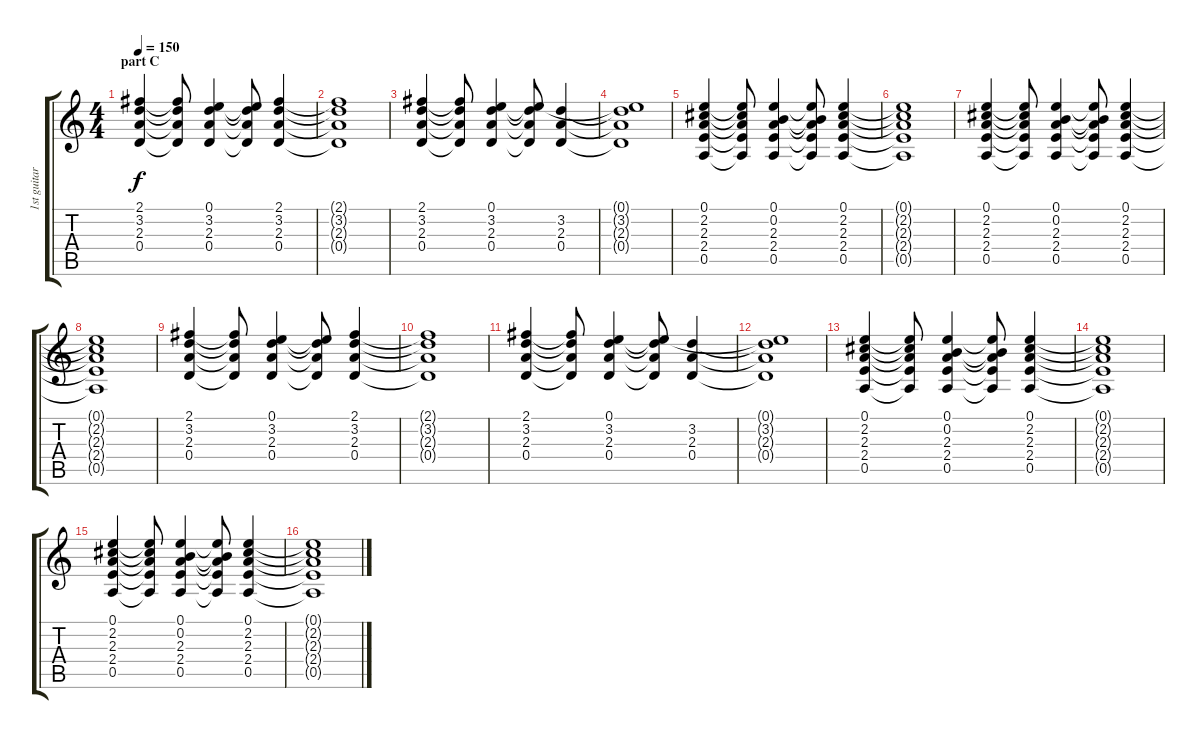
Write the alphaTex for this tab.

\track ("1st guitar" "1st guitar") {instrument acousticguitarsteel}
\staff {score tabs}
\tuning (E4 B3 G3 D3 A2 E2) {hide}
\ts (4 4)
\section ("" "part C")
\tempo 150
\clef g2
\ks c
(2.1 3.2 2.3 0.4).4{dy f} (2.1{t} 3.2{t} 2.3{t} 0.4{t}).8 (0.1 3.2 2.3 0.4).4 (0.1{t} 3.2{t} 2.3{t} 0.4{t}).8 (2.1 3.2 2.3 0.4).4 |
(2.1{t} 3.2{t} 2.3{t} 0.4{t}).1 |
(2.1 3.2 2.3 0.4).4 (2.1{t} 3.2{t} 2.3{t} 0.4{t}).8 (0.1 3.2 2.3 0.4).4 (0.1{t} 3.2{t} 2.3{t} 0.4{t}).8 (3.2 2.3 0.4).4 |
(0.1{t} 3.2{t} 2.3{t} 0.4{t}).1 |
(0.1 2.2 2.3 2.4 0.5).4 (0.1{t} 2.2{t} 2.3{t} 2.4{t} 0.5{t}).8 (0.1 0.2 2.3 2.4 0.5).4 (0.1{t} 0.2{t} 2.3{t} 2.4{t} 0.5{t}).8 (0.1 2.2 2.3 2.4 0.5).4 |
(0.1{t} 2.2{t} 2.3{t} 2.4{t} 0.5{t}).1 |
(0.1 2.2 2.3 2.4 0.5).4 (0.1{t} 2.2{t} 2.3{t} 2.4{t} 0.5{t}).8 (0.1 0.2 2.3 2.4 0.5).4 (0.1{t} 0.2{t} 2.3{t} 2.4{t} 0.5{t}).8 (0.1 2.2 2.3 2.4 0.5).4 |
(0.1{t} 2.2{t} 2.3{t} 2.4{t} 0.5{t}).1 |
(2.1 3.2 2.3 0.4).4 (2.1{t} 3.2{t} 2.3{t} 0.4{t}).8 (0.1 3.2 2.3 0.4).4 (0.1{t} 3.2{t} 2.3{t} 0.4{t}).8 (2.1 3.2 2.3 0.4).4 |
(2.1{t} 3.2{t} 2.3{t} 0.4{t}).1 |
(2.1 3.2 2.3 0.4).4 (2.1{t} 3.2{t} 2.3{t} 0.4{t}).8 (0.1 3.2 2.3 0.4).4 (0.1{t} 3.2{t} 2.3{t} 0.4{t}).8 (3.2 2.3 0.4).4 |
(0.1{t} 3.2{t} 2.3{t} 0.4{t}).1 |
(0.1 2.2 2.3 2.4 0.5).4 (0.1{t} 2.2{t} 2.3{t} 2.4{t} 0.5{t}).8 (0.1 0.2 2.3 2.4 0.5).4 (0.1{t} 0.2{t} 2.3{t} 2.4{t} 0.5{t}).8 (0.1 2.2 2.3 2.4 0.5).4 |
(0.1{t} 2.2{t} 2.3{t} 2.4{t} 0.5{t}).1 |
(0.1 2.2 2.3 2.4 0.5).4 (0.1{t} 2.2{t} 2.3{t} 2.4{t} 0.5{t}).8 (0.1 0.2 2.3 2.4 0.5).4 (0.1{t} 0.2{t} 2.3{t} 2.4{t} 0.5{t}).8 (0.1 2.2 2.3 2.4 0.5).4 |
(0.1{t} 2.2{t} 2.3{t} 2.4{t} 0.5{t}).1
